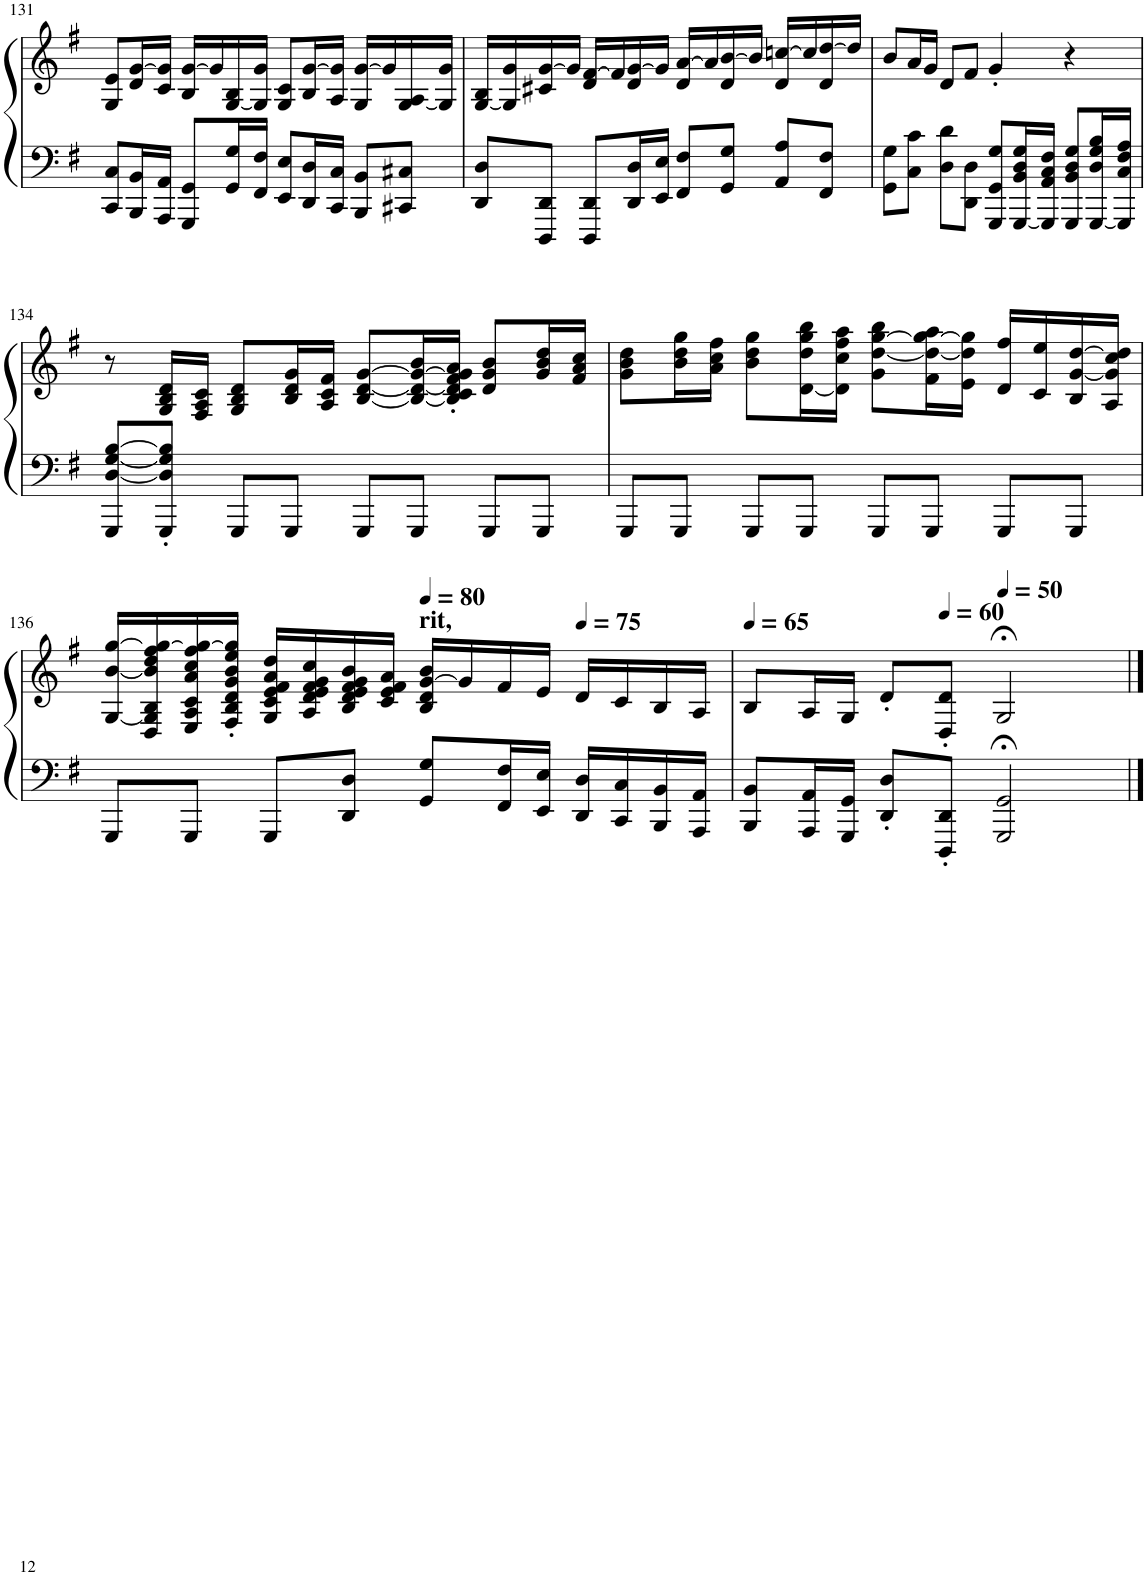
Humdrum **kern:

**kern	**kern
*part2	*part1
*staff2	*staff1
*I"Violoncello	*I"Violin
*I'Vc	*I'Vln
!!LO:PB:g=z
*clefF4	*clefG2
*k[f#]	*k[f#]
*M4/4	*M4/4
=131	=131
8CC/ 8C/L	8G/ 8e/L
16BBB/ 16BB/L	16d/ [16g/L
16AAA/ 16AA/JJ	16c/ 16g/]JJ
8GGG/ 8GG/L	16B/ [16g/LL
.	16g/]
16GG/ 16G/L	[16G/ 16B/
16FF#/ 16F#/JJ	16G/] 16g/JJ
8EE/ 8E/L	8G/ 8c/L
16DD/ 16D/L	16B/ [16g/L
16CC/ 16C/JJ	16A/ 16g/]JJ
8BBB/ 8BB/L	16G/ [16g/LL
.	16g/]
8CC#X/ 8C#X/J	[16G/ 16A/
.	16G/] 16g/JJ
=132	=132
8DD/ 8D/L	[16G/ 16B/LL
.	16G/] 16g/
8DDD/ 8DD/J	16c#X/ [16g/
.	16g/JJ]
8DDD/ 8DD/L	16d/ [16f#/LL
.	16f#/]
16DD/ 16D/L	16d/ [16g/
16EE/ 16E/JJ	16g/JJ]
8FF#/ 8F#/L	16d/ [16a/LL
.	16a/]
8GG/ 8G/J	16d/ [16b/
.	16b/JJ]
8AA/ 8A/L	16d/ [16ccn/LL
.	16cc/]
8FF#/ 8F#/J	16d/ [16dd/
.	16dd/JJ]
=133	=133
8GG\ 8G\L	8b/L
8C\ 8c\J	16a/L
.	16g/JJ
8D\ 8d\L	8d/L
8DD\ 8D\J	8f#/J
8GGG/ 8GG/ 8G/L	4g'/
[16GGG/ 16BB/ 16D/ 16G/L	.
16GGG/] 16AA/ 16C/ 16F#/JJ	.
8GGG/ 8BB/ 8D/ 8G/L	4r
[16GGG/ 16D/ 16G/ 16B/L	.
16GGG/] 16C/ 16F#/ 16A/JJ	.
!!LO:LB:g=z
=134	=134
8GGG/ [8D/ [8G/ [8B/L	8r
8GGG/' 8D/]' 8G/]' 8B/]'J	16G/ 16B/ 16d/LL
.	16F#/ 16A/ 16c/JJ
8GGG/L	8G/ 8B/ 8d/L
8GGG/J	16B/ 16d/ 16g/L
.	16A/ 16c/ 16f#/JJ
8GGG/L	[8B/ [8d/ [8g/L
8GGG/J	16B/_ 16d/_ 16g/_ 16b/L
.	16B/]' 16c/' 16d/]' 16f#/' 16g/]' 16a/'JJ
8GGG/L	8d/ 8g/ 8b/L
8GGG/J	16g/ 16b/ 16dd/L
.	16f#/ 16a/ 16cc/JJ
=135	=135
8GGG/L	8g\ 8b\ 8dd\L
8GGG/J	16b\ 16dd\ 16gg\L
.	16a\ 16cc\ 16ff#\JJ
8GGG/L	8b\ 8dd\ 8gg\L
8GGG/J	[16d\ 16dd\ 16gg\ 16bb\L
.	16d\] 16cc\ 16ff#\ 16aa\JJ
8GGG/L	8g\ [8dd\ [8gg\ 8bb\L
8GGG/J	16f#\ 16dd\_ 16gg\_ 16aa\L
.	16e\ 16dd\] 16gg\]JJ
8GGG/L	16d/ 16ff#/LL
.	16c/ 16ee/
8GGG/J	16B/ [16g/ [16dd/
.	16A/ 16g/] 16cc/ 16dd/]JJ
!!LO:LB:g=z
=136	=136
8GGG/L	[16G/ [16b/ [16gg/LL
.	16D/ 16G/] 16B/ 16b/] 16dd/ 16ff#/ 16gg/_
8GGG/J	16E/ 16A/ 16c/ 16a/ 16cc/ 16ff#/ 16gg/_
.	16F#/' 16B/' 16d/' 16g/' 16b/' 16ee/' 16gg/]'JJ
8GGG/L	16G/ 16c/ 16e/ 16f#/ 16a/ 16dd/LL
.	16A/ 16d/ 16e/ 16f#/ 16g/ 16cc/
8DD/ 8D/J	16B/ 16d/ 16e/ 16f#/ 16g/ 16b/
.	16c/ 16e/ 16f#/ 16a/JJ
*	*MM80
!	!LO:TX:a:B:t=rit,
8GG/ 8G/L	16B/ 16d/ [16g/ 16b/LL
.	16g/]
16FF#/ 16F#/L	16f#/
16EE/ 16E/JJ	16e/JJ
*	*MM75
16DD/ 16D/LL	16d/LL
16CC/ 16C/	16c/
16BBB/ 16BB/	16B/
16AAA/ 16AA/JJ	16A/JJ
=137	=137
*	*MM65
8BBB/ 8BB/L	8B/L
16AAA/ 16AA/L	16A/L
16GGG/ 16GG/JJ	16G/JJ
8DD/' 8D/'L	8d'/L
*	*MM60
8DDD/' 8DD/'J	8D/' 8d/'J
*	*MM50
2GGG/;< 2GG/;<	2G;</
==	==
*-	*-
